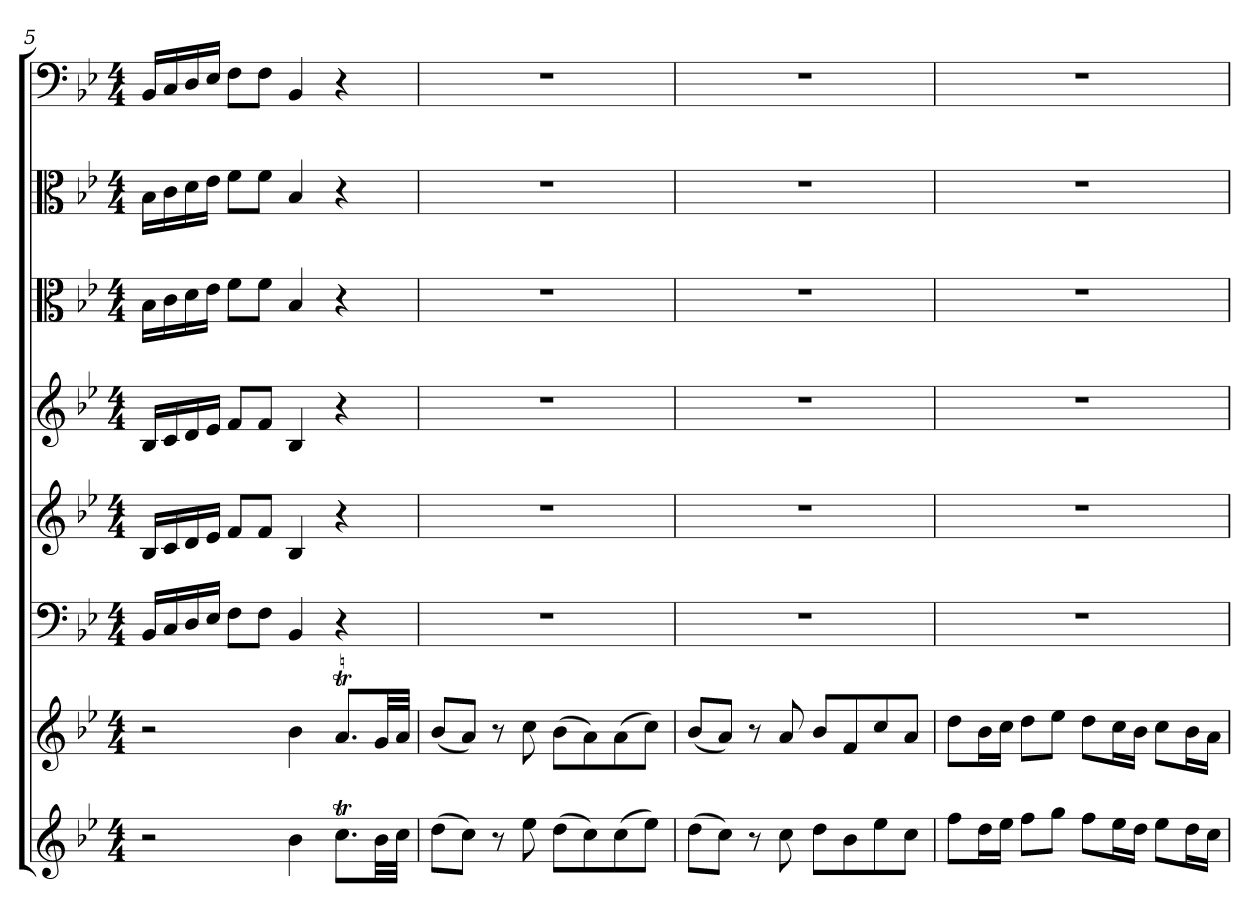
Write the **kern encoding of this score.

**kern	**kern	**kern	**kern	**kern	**kern	**kern	**kern
*part8	*part7	*part6	*part5	*part4	*part3	*part2	*part1
*staff8	*staff7	*staff6	*staff5	*staff4	*staff3	*staff2	*staff1
*clefG2	*clefG2	*clefF4	*clefG2	*clefG2	*clefC3	*clefC3	*clefF4
*k[b-e-]	*k[b-e-]	*k[b-e-]	*k[b-e-]	*k[b-e-]	*k[b-e-]	*k[b-e-]	*k[b-e-]
*B-:	*B-:	*B-:	*B-:	*B-:	*B-:	*B-:	*B-:
*M4/4	*M4/4	*M4/4	*M4/4	*M4/4	*M4/4	*M4/4	*M4/4
=5	=5	=5	=5	=5	=5	=5	=5
2r	2r	16BB-/LL	16B-/LL	16B-/LL	16B-\LL	16B-\LL	16BB-/LL
.	.	16C/	16c/	16c/	16c\	16c\	16C/
.	.	16D/	16d/	16d/	16d\	16d\	16D/
.	.	16E-/JJ	16e-/JJ	16e-/JJ	16e-\JJ	16e-\JJ	16E-/JJ
.	.	8F\L	8f/L	8f/L	8f\L	8f\L	8F\L
.	.	8F\J	8f/J	8f/J	8f\J	8f\J	8F\J
4b-\	4b-\	4BB-/	4B-/	4B-/	4B-/	4B-/	4BB-/
8.ccT\L	8.aT/L	4r	4r	4r	4r	4r	4r
32b-\LL	32g/LL	.	.	.	.	.	.
32cc\JJJ	32a/JJJ	.	.	.	.	.	.
=6	=6	=6	=6	=6	=6	=6	=6
(8dd\L	(8b-/L	1r	1r	1r	1r	1r	1r
8cc\J)	8a/J)	.	.	.	.	.	.
8r	8r	.	.	.	.	.	.
8ee-\	8cc\	.	.	.	.	.	.
(8dd\L	(8b-\L	.	.	.	.	.	.
8cc\)	8a\)	.	.	.	.	.	.
(8cc\	(8a\	.	.	.	.	.	.
8ee-\J)	8cc\J)	.	.	.	.	.	.
=7	=7	=7	=7	=7	=7	=7	=7
(8dd\L	(8b-/L	1r	1r	1r	1r	1r	1r
8cc\J)	8a/J)	.	.	.	.	.	.
8r	8r	.	.	.	.	.	.
8cc\	8a/	.	.	.	.	.	.
8dd\L	8b-/L	.	.	.	.	.	.
8b-\	8f/	.	.	.	.	.	.
8ee-\	8cc/	.	.	.	.	.	.
8cc\J	8a/J	.	.	.	.	.	.
=8	=8	=8	=8	=8	=8	=8	=8
8ff\L	8dd\L	1r	1r	1r	1r	1r	1r
16dd\L	16b-\L	.	.	.	.	.	.
16ee-\JJ	16cc\JJ	.	.	.	.	.	.
8ff\L	8dd\L	.	.	.	.	.	.
8gg\J	8ee-\J	.	.	.	.	.	.
8ff\L	8dd\L	.	.	.	.	.	.
16ee-\L	16cc\L	.	.	.	.	.	.
16dd\JJ	16b-\JJ	.	.	.	.	.	.
8ee-\L	8cc\L	.	.	.	.	.	.
16dd\L	16b-\L	.	.	.	.	.	.
16cc\JJ	16a\JJ	.	.	.	.	.	.
=	=	=	=	=	=	=	=
*-	*-	*-	*-	*-	*-	*-	*-
